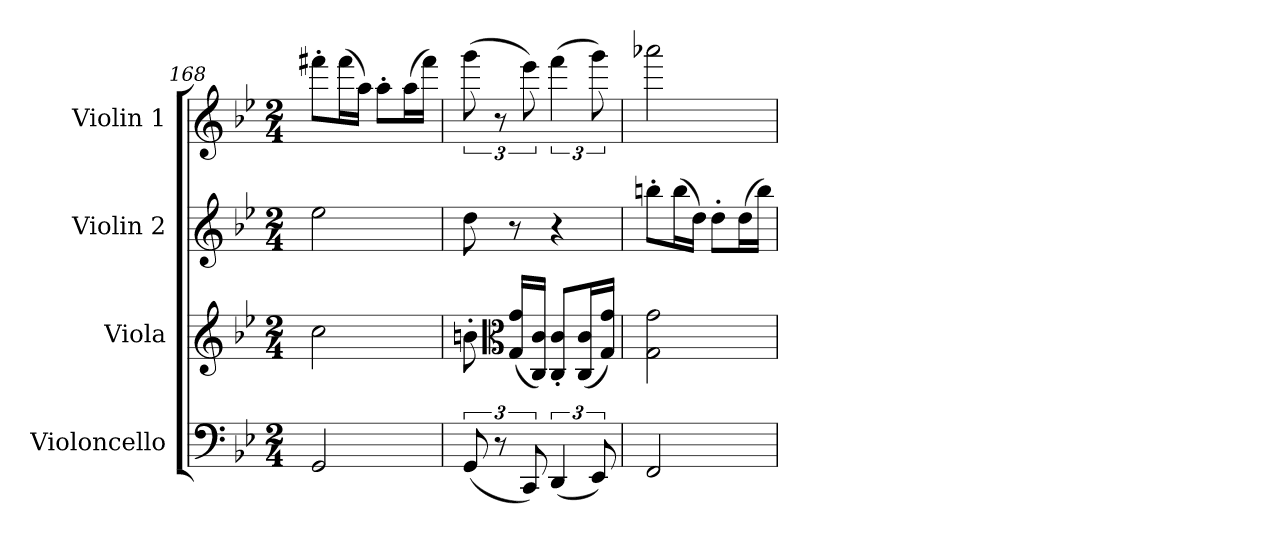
**kern	**kern	**kern	**kern
*part4	*part3	*part2	*part1
*staff4	*staff3	*staff2	*staff1
*I"Violoncello	*I"Viola	*I"Violin 2	*I"Violin 1
*I'Vc	*I'Vla	*I'Vln	*I'Vln
*clefF4	*clefG2	*clefG2	*clefG2
*k[b-e-]	*k[b-e-]	*k[b-e-]	*k[b-e-]
*M2/4	*M2/4	*M2/4	*M2/4
=168	=168	=168	=168
2GG/	2cc\	2ee-\	8fff#X'\L
.	.	.	(16fff#\L
.	.	.	16aa\JJ)
.	.	.	8aa'\L
.	.	.	(16aa\L
.	.	.	16fff#\JJ)
=169	=169	=169	=169
(12GG/	8bn'\	8dd\	(12ggg\
12r	.	.	12r
*	*clefC3	*	*
.	(16G/ 16g/LL	8r	.
12CC/)	.	.	12eee-\)
.	16C/ 16c/JJ)	.	.
(6DD/	8C/' 8c/'L	4r	(6fff\
.	(16C/ 16c/L	.	.
12EE-/)	.	.	12ggg\)
.	16G/ 16g/JJ)	.	.
=170	=170	=170	=170
2FF/	2G\ 2g\	8bbn'\L	2aaa-X\
.	.	(16bb\L	.
.	.	16dd\JJ)	.
.	.	8dd'\L	.
.	.	(16dd\L	.
.	.	16bb\JJ)	.
=	=	=	=
*-	*-	*-	*-
